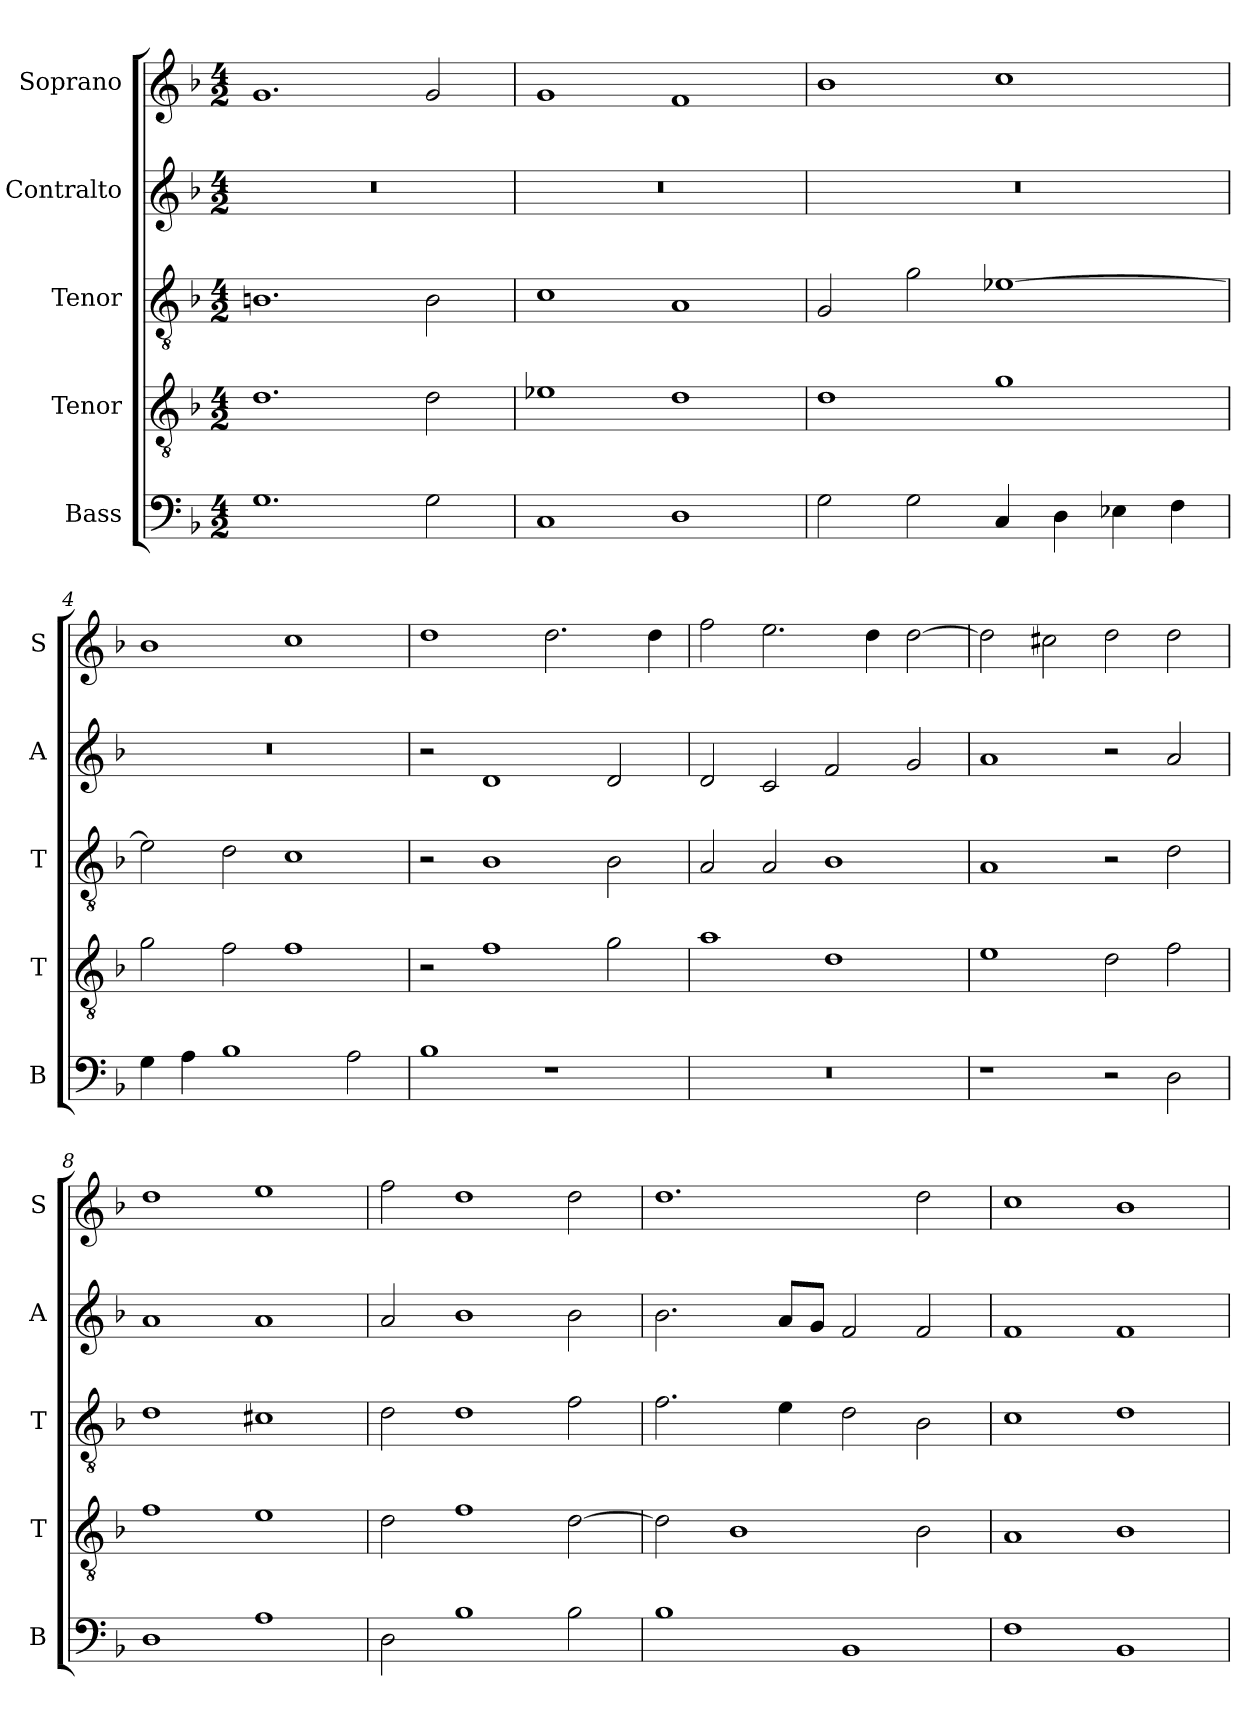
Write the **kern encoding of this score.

**kern	**kern	**kern	**kern	**kern
*part5	*part4	*part3	*part2	*part1
*staff5	*staff4	*staff3	*staff2	*staff1
*I"Bass	*I"Tenor	*I"Tenor	*I"Contralto	*I"Soprano
*I'B	*I'T	*I'T	*I'A	*I'S
*clefF4	*clefGv2	*clefGv2	*clefG2	*clefG2
*k[b-]	*k[b-]	*k[b-]	*k[b-]	*k[b-]
*G:dor	*G:dor	*G:dor	*G:dor	*G:dor
*M4/2	*M4/2	*M4/2	*M4/2	*M4/2
=1	=1	=1	=1	=1
1.G	1.d	1.Bn	0r	1.g
2G	2d	2B	.	2g
=2	=2	=2	=2	=2
1C	1e-X	1c	0r	1g
1D	1d	1A	.	1f
=3	=3	=3	=3	=3
2G	1d	2G	0r	1b-
2G	.	2g	.	.
4C	1g	[1e-X	.	1cc
4D	.	.	.	.
4E-X	.	.	.	.
4F	.	.	.	.
=4	=4	=4	=4	=4
4G	2g	2e-]	0r	1b-
4A	.	.	.	.
1B-	2f	2d	.	.
.	1f	1c	.	1cc
2A	.	.	.	.
=5	=5	=5	=5	=5
1B-	2r	2r	2r	1dd
.	1f	1B-	1d	.
1r	.	.	.	2.dd
.	2g	2B-	2d	.
.	.	.	.	4dd
=6	=6	=6	=6	=6
0r	1a	2A	2d	2ff
.	.	2A	2c	2.ee
.	1d	1B-	2f	.
.	.	.	.	4dd
.	.	.	2g	[2dd
=7	=7	=7	=7	=7
1r	1e	1A	1a	2dd]
.	.	.	.	2cc#X
2r	2d	2r	2r	2dd
2D	2f	2d	2a	2dd
=8	=8	=8	=8	=8
1D	1f	1d	1a	1dd
1A	1e	1c#X	1a	1ee
=9	=9	=9	=9	=9
2D	2d	2d	2a	2ff
1B-	1f	1d	1b-	1dd
2B-	[2d	2f	2b-	2dd
=10	=10	=10	=10	=10
1B-	2d]	2.f	2.b-	1.dd
.	1B-	.	.	.
.	.	4e	8a/L	.
.	.	.	8g/J	.
1BB-	.	2d	2f	.
.	2B-	2B-	2f	2dd
=11	=11	=11	=11	=11
1F	1A	1c	1f	1cc
1BB-	1B-	1d	1f	1b-
=	=	=	=	=
*-	*-	*-	*-	*-
